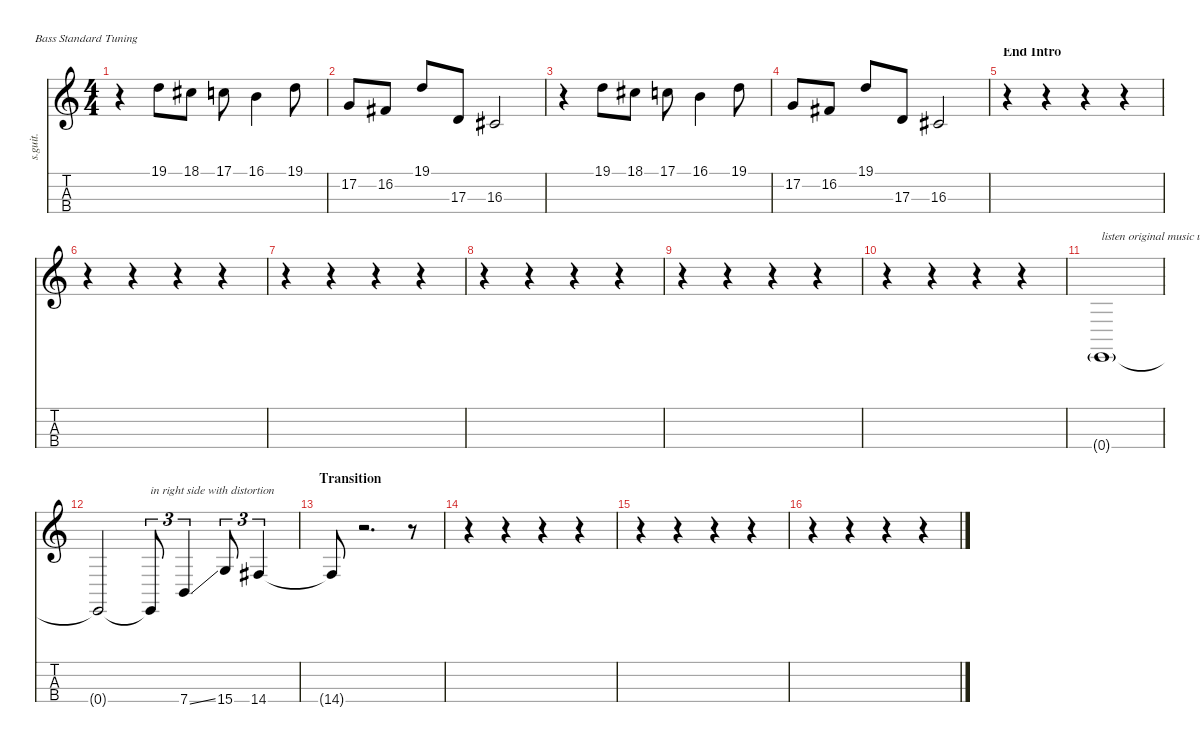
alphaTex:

\defaultSystemsLayout 4
\hideDynamics
\bracketExtendMode nobrackets
\track ("Cliff Burton (Tapped Harmonics)" "s.guit.") {instrument distortionguitar}
\staff {score tabs}
\tuning (G2 D2 A1 E1)
\ts (4 4)
\tempo (118 hide)
\clef g2
\ks c
r.4{dy f} 19.1.8{lyrics (0 "") lyrics (1 "") lyrics (2 "") lyrics (3 "") lyrics (4 "") dy mf} 18.1{acc #}.8{lyrics (0 "") lyrics (1 "") lyrics (2 "") lyrics (3 "") lyrics (4 "")} 17.1.8{lyrics (0 "") lyrics (1 "") lyrics (2 "") lyrics (3 "") lyrics (4 "")} 16.1.4{lyrics (0 "") lyrics (1 "") lyrics (2 "") lyrics (3 "") lyrics (4 "")} 19.1.8{lyrics (0 "") lyrics (1 "") lyrics (2 "") lyrics (3 "") lyrics (4 "") dy f} |
17.2.8{lyrics (0 "") lyrics (1 "") lyrics (2 "") lyrics (3 "") lyrics (4 "")} 16.2{acc #}.8{lyrics (0 "") lyrics (1 "") lyrics (2 "") lyrics (3 "") lyrics (4 "")} 19.1.8{lyrics (0 "") lyrics (1 "") lyrics (2 "") lyrics (3 "") lyrics (4 "")} 17.3.8{lyrics (0 "") lyrics (1 "") lyrics (2 "") lyrics (3 "") lyrics (4 "")} 16.3{acc #}.2{lyrics (0 "") lyrics (1 "") lyrics (2 "") lyrics (3 "") lyrics (4 "")} |
r.4 19.1.8{lyrics (0 "") lyrics (1 "") lyrics (2 "") lyrics (3 "") lyrics (4 "") dy mf} 18.1{acc #}.8{lyrics (0 "") lyrics (1 "") lyrics (2 "") lyrics (3 "") lyrics (4 "")} 17.1.8{lyrics (0 "") lyrics (1 "") lyrics (2 "") lyrics (3 "") lyrics (4 "")} 16.1.4{lyrics (0 "") lyrics (1 "") lyrics (2 "") lyrics (3 "") lyrics (4 "")} 19.1.8{lyrics (0 "") lyrics (1 "") lyrics (2 "") lyrics (3 "") lyrics (4 "") dy f} |
17.2.8{lyrics (0 "") lyrics (1 "") lyrics (2 "") lyrics (3 "") lyrics (4 "")} 16.2{acc #}.8{lyrics (0 "") lyrics (1 "") lyrics (2 "") lyrics (3 "") lyrics (4 "")} 19.1.8{lyrics (0 "") lyrics (1 "") lyrics (2 "") lyrics (3 "") lyrics (4 "")} 17.3.8{lyrics (0 "") lyrics (1 "") lyrics (2 "") lyrics (3 "") lyrics (4 "")} 16.3{acc #}.2{lyrics (0 "") lyrics (1 "") lyrics (2 "") lyrics (3 "") lyrics (4 "")} |
\section ("" "End Intro")
r.4 r.4 r.4 r.4 |
r.4 r.4 r.4 r.4 |
r.4 r.4 r.4 r.4 |
r.4 r.4 r.4 r.4 |
r.4 r.4 r.4 r.4 |
r.4 r.4 r.4 r.4 |
0.4{g}.1{txt "listen original music u will hear it" lyrics (0 "") lyrics (1 "") lyrics (2 "") lyrics (3 "") lyrics (4 "") dy mp} |
0.4{t}.2{lyrics (0 "") lyrics (1 "") lyrics (2 "") lyrics (3 "") lyrics (4 "") dy f} 0.4{t}.8{tu (3 2) txt "in right side with distortion" lyrics (0 "") lyrics (1 "") lyrics (2 "") lyrics (3 "") lyrics (4 "")} 7.4{ss}.4{tu (3 2) lyrics (0 "") lyrics (1 "") lyrics (2 "") lyrics (3 "") lyrics (4 "") dy p} 15.4.8{tu (3 2) lyrics (0 "") lyrics (1 "") lyrics (2 "") lyrics (3 "") lyrics (4 "")} 14.4{acc #}.4{tu (3 2) lyrics (0 "") lyrics (1 "") lyrics (2 "") lyrics (3 "") lyrics (4 "") dy mp} |
\section ("" "Transition")
14.4{t acc #}.8{lyrics (0 "") lyrics (1 "") lyrics (2 "") lyrics (3 "") lyrics (4 "") dy f} r.2{d} r.8 |
r.4 r.4 r.4 r.4 |
r.4 r.4 r.4 r.4 |
r.4 r.4 r.4 r.4
